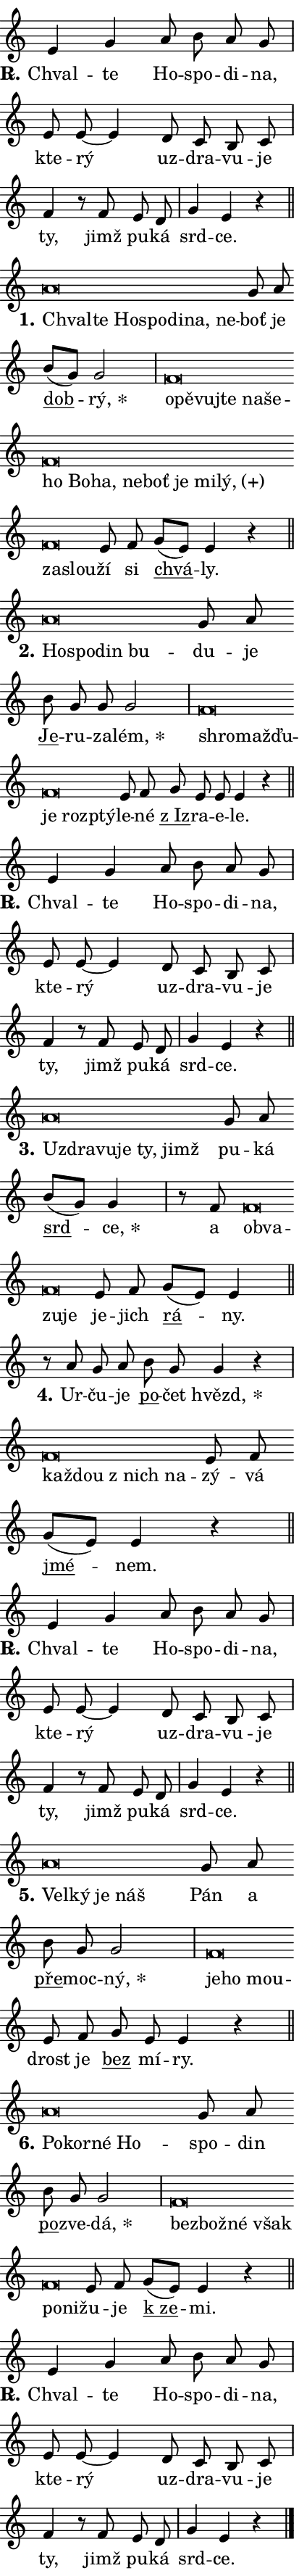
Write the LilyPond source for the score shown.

\version "2.24.0"
\header { tagline = "" }
\paper {
  indent = 0\cm
  top-margin = 0\cm
  right-margin = 0.13\cm % to fit lyric hyphens
  bottom-margin = 0\cm
  left-margin = 0\cm
  paper-width = 7\cm
  page-breaking = #ly:one-page-breaking
  system-system-spacing.basic-distance = #11
  score-system-spacing.basic-distance = #11
  ragged-last = ##f
}


%% Author: Thomas Morley
%% https://lists.gnu.org/archive/html/lilypond-user/2020-05/msg00002.html
#(define (line-position grob)
"Returns position of @var[grob} in current system:
   @code{'start}, if at first time-step
   @code{'end}, if at last time-step
   @code{'middle} otherwise
"
  (let* ((col (ly:item-get-column grob))
         (ln (ly:grob-object col 'left-neighbor))
         (rn (ly:grob-object col 'right-neighbor))
         (col-to-check-left (if (ly:grob? ln) ln col))
         (col-to-check-right (if (ly:grob? rn) rn col))
         (break-dir-left
           (and
             (ly:grob-property col-to-check-left 'non-musical #f)
             (ly:item-break-dir col-to-check-left)))
         (break-dir-right
           (and
             (ly:grob-property col-to-check-right 'non-musical #f)
             (ly:item-break-dir col-to-check-right))))
        (cond ((eqv? 1 break-dir-left) 'start)
              ((eqv? -1 break-dir-right) 'end)
              (else 'middle))))

#(define (tranparent-at-line-position vctor)
  (lambda (grob)
  "Relying on @code{line-position} select the relevant enry from @var{vctor}.
Used to determine transparency,"
    (case (line-position grob)
      ((end) (not (vector-ref vctor 0)))
      ((middle) (not (vector-ref vctor 1)))
      ((start) (not (vector-ref vctor 2))))))

noteHeadBreakVisibility =
#(define-music-function (break-visibility)(vector?)
"Makes @code{NoteHead}s transparent relying on @var{break-visibility}"
#{
  \override NoteHead.transparent =
    #(tranparent-at-line-position break-visibility)
#})

#(define delete-ledgers-for-transparent-note-heads
  (lambda (grob)
    "Reads whether a @code{NoteHead} is transparent.
If so this @code{NoteHead} is removed from @code{'note-heads} from
@var{grob}, which is supposed to be @code{LedgerLineSpanner}.
As a result ledgers are not printed for this @code{NoteHead}"
    (let* ((nhds-array (ly:grob-object grob 'note-heads))
           (nhds-list
             (if (ly:grob-array? nhds-array)
                 (ly:grob-array->list nhds-array)
                 '()))
           ;; Relies on the transparent-property being done before
           ;; Staff.LedgerLineSpanner.after-line-breaking is executed.
           ;; This is fragile ...
           (to-keep
             (remove
               (lambda (nhd)
                 (ly:grob-property nhd 'transparent #f))
               nhds-list)))
      ;; TODO find a better method to iterate over grob-arrays, similiar
      ;; to filter/remove etc for lists
      ;; For now rebuilt from scratch
      (set! (ly:grob-object grob 'note-heads)  '())
      (for-each
        (lambda (nhd)
          (ly:pointer-group-interface::add-grob grob 'note-heads nhd))
        to-keep))))

squashNotes = {
  \override NoteHead.X-extent = #'(-0.2 . 0.2)
  \override NoteHead.Y-extent = #'(-0.75 . 0)
  \override NoteHead.stencil =
    #(lambda (grob)
       (let ((pos (ly:grob-property grob 'staff-position)))
         (begin
           (if (< pos -7) (display "ERROR: Lower brevis then expected\n") (display "OK: Expected brevis position\n"))
           (if (<= pos -6) ly:text-interface::print ly:note-head::print))))
}
unSquashNotes = {
  \revert NoteHead.X-extent
  \revert NoteHead.Y-extent
  \revert NoteHead.stencil
}

hideNotes = \noteHeadBreakVisibility #begin-of-line-visible
unHideNotes = \noteHeadBreakVisibility #all-visible

% work-around for resetting accidentals
% https://lilypond.org/doc/v2.23/Documentation/notation/displaying-rhythms#unmetered-music
cadenzaMeasure = {
  \cadenzaOff
  \partial 1024 s1024
  \cadenzaOn
}

#(define-markup-command (accent layout props text) (markup?)
  "Underline accented syllable"
  (interpret-markup layout props
    #{\markup \override #'(offset . 4.3) \underline { #text }#}))

responsum = \markup \concat {
  "R" \hspace #-1.05 \path #0.1 #'((moveto 0 0.07) (lineto 0.9 0.8)) \hspace #0.05 "."
}

spaceSize = #0.6828661417322834 % exact space size for TeX Gyre Schola

\layout {
  \context {
    \Staff
    \remove "Time_signature_engraver"
    \override LedgerLineSpanner.after-line-breaking = #delete-ledgers-for-transparent-note-heads
  }
  \context {
    \Lyrics {
      \override LyricSpace.minimum-distance = \spaceSize
      \override LyricText.font-name = #"TeX Gyre Schola"
      \override LyricText.font-size = 1
      \override StanzaNumber.font-name = #"TeX Gyre Schola Bold"
      \override StanzaNumber.font-size = 1
    }
  }
  \context {
    \Score 
    \override NoteHead.text =
      #(lambda (grob) 
        (let ((pos (ly:grob-property grob 'staff-position)))
          #{\markup {
            \combine
              \halign #-0.55 \raise #(if (= pos -6) 0 0.5) \override #'(thickness . 2) \draw-line #'(3.2 . 0)
              \musicglyph "noteheads.sM1"
          }#}))
  }
}

% magnetic-lyrics.ily
%
%   written by
%     Jean Abou Samra <jean@abou-samra.fr>
%     Werner Lemberg <wl@gnu.org>
%
%   adapted by
%     Jiri Hon <jiri.hon@gmail.com>
%
% Version 2022-Apr-15

% https://www.mail-archive.com/lilypond-user@gnu.org/msg149350.html

#(define (Left_hyphen_pointer_engraver context)
   "Collect syllable-hyphen-syllable occurrences in lyrics and store
them in properties.  This engraver only looks to the left.  For
example, if the lyrics input is @code{foo -- bar}, it does the
following.

@itemize @bullet
@item
Set the @code{text} property of the @code{LyricHyphen} grob between
@q{foo} and @q{bar} to @code{foo}.

@item
Set the @code{left-hyphen} property of the @code{LyricText} grob with
text @q{foo} to the @code{LyricHyphen} grob between @q{foo} and
@q{bar}.
@end itemize

Use this auxiliary engraver in combination with the
@code{lyric-@/text::@/apply-@/magnetic-@/offset!} hook."
   (let ((hyphen #f)
         (text #f))
     (make-engraver
      (acknowledgers
       ((lyric-syllable-interface engraver grob source-engraver)
        (set! text grob)))
      (end-acknowledgers
       ((lyric-hyphen-interface engraver grob source-engraver)
        ;(when (not (grob::has-interface grob 'lyric-space-interface))
          (set! hyphen grob)));)
      ((stop-translation-timestep engraver)
       (when (and text hyphen)
         (ly:grob-set-object! text 'left-hyphen hyphen))
       (set! text #f)
       (set! hyphen #f)))))

#(define (lyric-text::apply-magnetic-offset! grob)
   "If the space between two syllables is less than the value in
property @code{LyricText@/.details@/.squash-threshold}, move the right
syllable to the left so that it gets concatenated with the left
syllable.

Use this function as a hook for
@code{LyricText@/.after-@/line-@/breaking} if the
@code{Left_@/hyphen_@/pointer_@/engraver} is active."
   (let ((hyphen (ly:grob-object grob 'left-hyphen #f)))
     (when hyphen
       (let ((left-text (ly:spanner-bound hyphen LEFT)))
         (when (grob::has-interface left-text 'lyric-syllable-interface)
           (let* ((common (ly:grob-common-refpoint grob left-text X))
                  (this-x-ext (ly:grob-extent grob common X))
                  (left-x-ext
                   (begin
                     ;; Trigger magnetism for left-text.
                     (ly:grob-property left-text 'after-line-breaking)
                     (ly:grob-extent left-text common X)))
                  ;; `delta` is the gap width between two syllables.
                  (delta (- (interval-start this-x-ext)
                            (interval-end left-x-ext)))
                  (details (ly:grob-property grob 'details))
                  (threshold (assoc-get 'squash-threshold details 0.2)))
             (when (< delta threshold)
               (let* (;; We have to manipulate the input text so that
                      ;; ligatures crossing syllable boundaries are not
                      ;; disabled.  For languages based on the Latin
                      ;; script this is essentially a beautification.
                      ;; However, for non-Western scripts it can be a
                      ;; necessity.
                      (lt (ly:grob-property left-text 'text))
                      (rt (ly:grob-property grob 'text))
                      (is-space (grob::has-interface hyphen 'lyric-space-interface))
                      (space (if is-space " " ""))
                      (extra-delta (if is-space spaceSize 0))
                      ;; Append new syllable.
                      (ltrt-space (if (and (string? lt) (string? rt))
                                (string-append lt space rt)
                                (make-concat-markup (list lt space rt))))
                      ;; Right-align `ltrt` to the right side.
                      (ltrt-space-markup (grob-interpret-markup
                               grob
                               (make-translate-markup
                                (cons (interval-length this-x-ext) 0)
                                (make-right-align-markup ltrt-space)))))
                 (begin
                   ;; Don't print `left-text`.
                   (ly:grob-set-property! left-text 'stencil #f)
                   ;; Set text and stencil (which holds all collected
                   ;; syllables so far) and shift it to the left.
                   (ly:grob-set-property! grob 'text ltrt-space)
                   (ly:grob-set-property! grob 'stencil ltrt-space-markup)
                   (ly:grob-translate-axis! grob (- (- delta extra-delta)) X))))))))))


#(define (lyric-hyphen::displace-bounds-first grob)
   ;; Make very sure this callback isn't triggered too early.
   (let ((left (ly:spanner-bound grob LEFT))
         (right (ly:spanner-bound grob RIGHT)))
     (ly:grob-property left 'after-line-breaking)
     (ly:grob-property right 'after-line-breaking)
     (ly:lyric-hyphen::print grob)))

squashThreshold = #0.4

\layout {
  \context {
    \Lyrics
    \consists #Left_hyphen_pointer_engraver
    \override LyricText.after-line-breaking =
      #lyric-text::apply-magnetic-offset!
    \override LyricHyphen.stencil = #lyric-hyphen::displace-bounds-first
    \override LyricText.details.squash-threshold = \squashThreshold
    \override LyricHyphen.minimum-distance = 0
    \override LyricHyphen.minimum-length = \squashThreshold
  }
}

squashText = \override LyricText.details.squash-threshold = 9999
unSquashText = \override LyricText.details.squash-threshold = \squashThreshold

leftText = \override LyricText.self-alignment-X = #LEFT
unLeftText = \revert LyricText.self-alignment-X

starOffset = #(lambda (grob) 
                (let ((x_offset (ly:self-alignment-interface::aligned-on-x-parent grob)))
                  (if (= x_offset 0) 0 (+ x_offset 1.2))))

star = #(define-music-function (syllable)(string?)
"Append star separator at the end of a syllable"
#{
  \once \override LyricText.X-offset = #starOffset
  \lyricmode { \markup {
    #syllable
    \override #'((font-name . "TeX Gyre Schola Bold")) \hspace #0.2 \lower #0.65 \larger "*"
  } }
#})

starAccent = #(define-music-function (syllable)(string?)
"Append star separator at the end of a syllable and make accent"
#{
  \once \override LyricText.X-offset = #starOffset
  \lyricmode { \markup {
    \accent #syllable
    \override #'((font-name . "TeX Gyre Schola Bold")) \hspace #0.2 \lower #0.65 \larger "*"
  } }
#})

breath = #(define-music-function (syllable)(string?)
"Append breathing indicator at the end of a syllable"
#{
  \lyricmode { \markup { #syllable "+" } }
#})

optionalBreath = #(define-music-function (syllable)(string?)
"Append optional breathing indicator at the end of a syllable"
#{
  \lyricmode { \markup { #syllable "(+)" } }
#})


\score {
    <<
        \new Voice = "melody" { \cadenzaOn \key c \major \relative { e'4 g a8 b a g \cadenzaMeasure \bar "|" e e~ e4 \bar "" d8 c b c \cadenzaMeasure \bar "|" f4 r8 f e d \cadenzaMeasure \bar "|" g4 e r4 \cadenzaMeasure \bar "||" \break } }
        \new Lyrics \lyricsto "melody" { \lyricmode { \set stanza = \responsum
Chval -- te Ho -- spo -- di -- na, kte -- rý uz -- dra -- vu -- je ty, jimž pu -- ká srd -- ce. } }
    >>
    \layout {}
}

\score {
    <<
        \new Voice = "melody" { \cadenzaOn \key c \major \relative { \squashNotes a'\breve*1/16 \hideNotes \breve*1/16 \bar "" \breve*1/16 \bar "" \breve*1/16 \bar "" \breve*1/16 \bar "" \breve*1/16 \breve*1/16 \bar "" \unHideNotes \unSquashNotes g8 a \bar "" b[( g)] g2 \cadenzaMeasure \bar "|" \squashNotes f\breve*1/16 \hideNotes \breve*1/16 \bar "" \breve*1/16 \bar "" \breve*1/16 \bar "" \breve*1/16 \bar "" \breve*1/16 \bar "" \breve*1/16 \bar "" \breve*1/16 \bar "" \breve*1/16 \bar "" \breve*1/16 \bar "" \breve*1/16 \bar "" \breve*1/16 \bar "" \breve*1/16 \bar "" \breve*1/16 \bar "" \breve*1/16 \breve*1/16 \bar "" \unHideNotes \unSquashNotes e8 f \bar "" g[( e)] e4 r \cadenzaMeasure \bar "||" \break } }
        \new Lyrics \lyricsto "melody" { \lyricmode { \set stanza = "1."
\leftText Chval -- \squashText te Ho -- spo -- di -- na, ne -- \unLeftText \unSquashText boť je \markup \accent dob -- \star rý, \leftText o -- \squashText pě -- vuj -- te na -- še -- ho Bo -- ha, ne -- boť je mi -- \optionalBreath lý, za -- slou -- \unLeftText \unSquashText ží si \markup \accent chvá -- ly. } }
    >>
    \layout {}
}

\score {
    <<
        \new Voice = "melody" { \cadenzaOn \key c \major \relative { \squashNotes a'\breve*1/16 \hideNotes \breve*1/16 \bar "" \breve*1/16 \breve*1/16 \bar "" \unHideNotes \unSquashNotes g8 a \bar "" b g g g2 \cadenzaMeasure \bar "|" \squashNotes f\breve*1/16 \hideNotes \breve*1/16 \bar "" \breve*1/16 \bar "" \breve*1/16 \breve*1/16 \bar "" \unHideNotes \unSquashNotes e8 f \bar "" g e e e4 r \cadenzaMeasure \bar "||" \break } }
        \new Lyrics \lyricsto "melody" { \lyricmode { \set stanza = "2."
\leftText Ho -- \squashText spo -- din bu -- \unLeftText \unSquashText du -- je \markup \accent Je -- ru -- za -- \star lém, \leftText shro -- \squashText mažďu -- je roz -- ptý -- \unLeftText \unSquashText le -- né \markup \accent "z Iz" -- ra -- e -- le. } }
    >>
    \layout {}
}

\score {
    <<
        \new Voice = "melody" { \cadenzaOn \key c \major \relative { e'4 g a8 b a g \cadenzaMeasure \bar "|" e e~ e4 \bar "" d8 c b c \cadenzaMeasure \bar "|" f4 r8 f e d \cadenzaMeasure \bar "|" g4 e r4 \cadenzaMeasure \bar "||" \break } }
        \new Lyrics \lyricsto "melody" { \lyricmode { \set stanza = \responsum
Chval -- te Ho -- spo -- di -- na, kte -- rý uz -- dra -- vu -- je ty, jimž pu -- ká srd -- ce. } }
    >>
    \layout {}
}

\score {
    <<
        \new Voice = "melody" { \cadenzaOn \key c \major \relative { \squashNotes a'\breve*1/16 \hideNotes \breve*1/16 \bar "" \breve*1/16 \bar "" \breve*1/16 \bar "" \breve*1/16 \breve*1/16 \bar "" \unHideNotes \unSquashNotes g8 a \bar "" b[( g)] g4 \cadenzaMeasure \bar "|" r8 f \squashNotes f\breve*1/16 \hideNotes \breve*1/16 \bar "" \breve*1/16 \breve*1/16 \bar "" \unHideNotes \unSquashNotes e8 f \bar "" g[( e)] e4 \cadenzaMeasure \bar "||" \break } }
        \new Lyrics \lyricsto "melody" { \lyricmode { \set stanza = "3."
\leftText Uz -- \squashText dra -- vu -- je ty, jimž \unLeftText \unSquashText pu -- ká \markup \accent srd -- \star ce, a \leftText ob -- \squashText va -- zu -- je \unLeftText \unSquashText je -- jich \markup \accent rá -- ny. } }
    >>
    \layout {}
}

\score {
    <<
        \new Voice = "melody" { \cadenzaOn \key c \major \relative { r8 a' g8 a \bar "" b g g4 r \cadenzaMeasure \bar "|" \squashNotes f\breve*1/16 \hideNotes \breve*1/16 \bar "" \breve*1/16 \breve*1/16 \bar "" \unHideNotes \unSquashNotes e8 f \bar "" g[( e)] e4 r \cadenzaMeasure \bar "||" \break } }
        \new Lyrics \lyricsto "melody" { \lyricmode { \set stanza = "4."
Ur -- ču -- je \markup \accent po -- čet \star hvězd, \leftText kaž -- \squashText dou "z nich" na -- \unLeftText \unSquashText zý -- vá \markup \accent jmé -- nem. } }
    >>
    \layout {}
}

\score {
    <<
        \new Voice = "melody" { \cadenzaOn \key c \major \relative { e'4 g a8 b a g \cadenzaMeasure \bar "|" e e~ e4 \bar "" d8 c b c \cadenzaMeasure \bar "|" f4 r8 f e d \cadenzaMeasure \bar "|" g4 e r4 \cadenzaMeasure \bar "||" \break } }
        \new Lyrics \lyricsto "melody" { \lyricmode { \set stanza = \responsum
Chval -- te Ho -- spo -- di -- na, kte -- rý uz -- dra -- vu -- je ty, jimž pu -- ká srd -- ce. } }
    >>
    \layout {}
}

\score {
    <<
        \new Voice = "melody" { \cadenzaOn \key c \major \relative { \squashNotes a'\breve*1/16 \hideNotes \breve*1/16 \bar "" \breve*1/16 \breve*1/16 \bar "" \unHideNotes \unSquashNotes g8 a \bar "" b g g2 \cadenzaMeasure \bar "|" \squashNotes f\breve*1/16 \hideNotes \breve*1/16 \breve*1/16 \bar "" \unHideNotes \unSquashNotes e8 f \bar "" g e e4 r \cadenzaMeasure \bar "||" \break } }
        \new Lyrics \lyricsto "melody" { \lyricmode { \set stanza = "5."
\leftText Vel -- \squashText ký je náš \unLeftText \unSquashText Pán a \markup \accent pře -- moc -- \star ný, \leftText je -- \squashText ho mou -- \unLeftText \unSquashText drost je \markup \accent bez mí -- ry. } }
    >>
    \layout {}
}

\score {
    <<
        \new Voice = "melody" { \cadenzaOn \key c \major \relative { \squashNotes a'\breve*1/16 \hideNotes \breve*1/16 \bar "" \breve*1/16 \breve*1/16 \bar "" \unHideNotes \unSquashNotes g8 a \bar "" b g g2 \cadenzaMeasure \bar "|" \squashNotes f\breve*1/16 \hideNotes \breve*1/16 \bar "" \breve*1/16 \bar "" \breve*1/16 \bar "" \breve*1/16 \breve*1/16 \bar "" \unHideNotes \unSquashNotes e8 f \bar "" g[( e)] e4 r \cadenzaMeasure \bar "||" \break } }
        \new Lyrics \lyricsto "melody" { \lyricmode { \set stanza = "6."
\leftText Po -- \squashText kor -- né Ho -- \unLeftText \unSquashText spo -- din \markup \accent po -- zve -- \star dá, \leftText bez -- \squashText bož -- né však po -- ni -- \unLeftText \unSquashText žu -- je \markup \accent "k ze" -- mi. } }
    >>
    \layout {}
}

\score {
    <<
        \new Voice = "melody" { \cadenzaOn \key c \major \relative { e'4 g a8 b a g \cadenzaMeasure \bar "|" e e~ e4 \bar "" d8 c b c \cadenzaMeasure \bar "|" f4 r8 f e d \cadenzaMeasure \bar "|" g4 e r4 \cadenzaMeasure \bar "||" \break } \bar "|." }
        \new Lyrics \lyricsto "melody" { \lyricmode { \set stanza = \responsum
Chval -- te Ho -- spo -- di -- na, kte -- rý uz -- dra -- vu -- je ty, jimž pu -- ká srd -- ce. } }
    >>
    \layout {}
}
